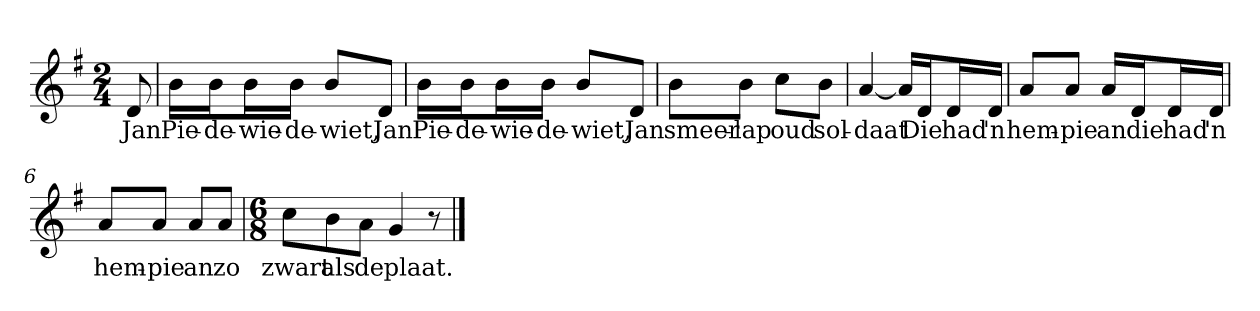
**kern	**text
*part1	*part1
*staff1	*staff1
*clefG2	*
*k[f#]	*
*G:	*
*M2/4	*
*MM120	*
=	=
8d	Jan
=1	=1
16b\LL	Pie-
16b\J	-de-
16b\L	-wie-
16b\JJ	-de-
8b/L	-wiet,
8d/J	Jan
=2	=2
16b\LL	Pie-
16b\J	-de-
16b\L	-wie-
16b\JJ	-de-
8b/L	-wiet,
8d/J	Jan
=3	=3
8b\L	smeer-
8b\J	-lap
8cc\L	oud
8b\J	sol-
=4	=4
[4a	-daat
16a/LL]	.
16d/J	Die
16d/L	had
16d/JJ	'n
=5	=5
8a/L	hem-
8a/J	-pie
16a/LL	an
16d/J	die
16d/L	had
16d/JJ	'n
=6	=6
8a/L	hem-
8a/J	-pie
8a/L	an
8a/J	zo
=7	=7
*M6/8	*
8cc\L	zwart
8b\	als
8a\J	de
4g	plaat.
8r	.
==	==
*-	*-
